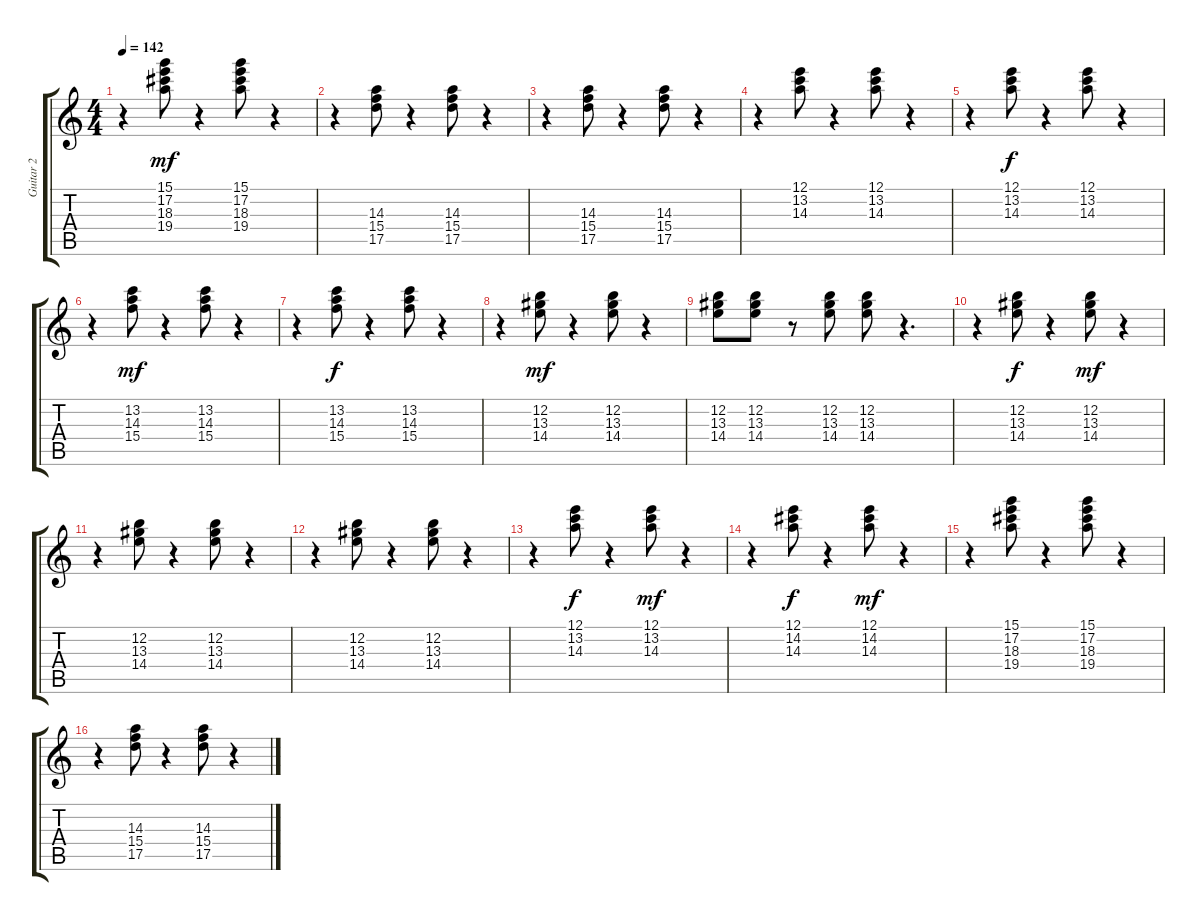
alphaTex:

\track ("Guitar 2" "Guitar 2") {instrument electricguitarclean}
\staff {score tabs}
\tuning (E4 B3 G3 D3 A2 E2) {hide}
\ts (4 4)
\tempo 142
\clef g2
\ks c
r.4{dy f} (15.1 17.2 18.3 19.4).8{dy mf} r.4 (15.1 17.2 18.3 19.4).8 r.4 |
r.4 (14.3 15.4 17.5).8 r.4 (14.3 15.4 17.5).8 r.4 |
r.4 (14.3 15.4 17.5).8 r.4 (14.3 15.4 17.5).8 r.4 |
r.4 (12.1 13.2 14.3).8 r.4 (12.1 13.2 14.3).8 r.4 |
r.4 (12.1 13.2 14.3).8{dy f} r.4 (12.1 13.2 14.3).8 r.4 |
r.4 (13.2 14.3 15.4).8{dy mf} r.4 (13.2 14.3 15.4).8 r.4 |
r.4 (13.2 14.3 15.4).8{dy f} r.4 (13.2 14.3 15.4).8 r.4 |
r.4 (12.2 13.3 14.4).8{dy mf} r.4 (12.2 13.3 14.4).8 r.4 |
(12.2 13.3 14.4).8 (12.2 13.3 14.4).8 r.8 (12.2 13.3 14.4).8 (12.2 13.3 14.4).8 r.4{d} |
r.4 (12.2 13.3 14.4).8{dy f} r.4 (12.2 13.3 14.4).8{dy mf} r.4 |
r.4 (12.2 13.3 14.4).8 r.4 (12.2 13.3 14.4).8 r.4 |
r.4 (12.2 13.3 14.4).8 r.4 (12.2 13.3 14.4).8 r.4 |
r.4 (12.1 13.2 14.3).8{dy f} r.4 (12.1 13.2 14.3).8{dy mf} r.4 |
r.4 (12.1 14.2 14.3).8{dy f} r.4 (12.1 14.2 14.3).8{dy mf} r.4 |
r.4 (15.1 17.2 18.3 19.4).8 r.4 (15.1 17.2 18.3 19.4).8 r.4 |
r.4 (14.3 15.4 17.5).8 r.4 (14.3 15.4 17.5).8 r.4
